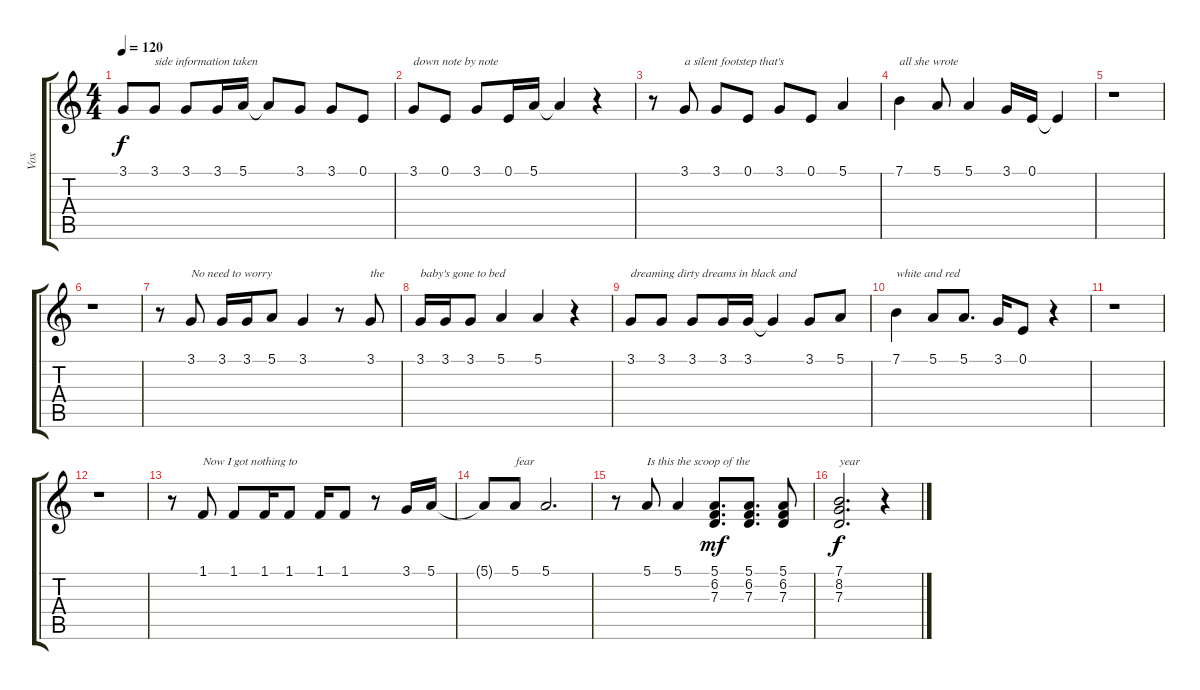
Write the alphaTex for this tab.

\track ("Vox" "Vox") {instrument violin}
\staff {score tabs}
\tuning (E4 B3 G3 D3 A2 E2) {hide}
\ts (4 4)
\tempo 120
\clef g2
\ks c
3.1{t}.8{dy f} 3.1.8{txt "side information taken"} 3.1.8 3.1.16 5.1.16 5.1{t}.8 3.1.8 3.1.8 0.1.8 |
3.1.8{txt "down note by note"} 0.1.8 3.1.8 0.1.16 5.1.16 5.1{t}.4 r.4 |
r.8 3.1.8{txt "a silent footstep that's"} 3.1.8 0.1.8 3.1.8 0.1.8 5.1.4 |
7.1.4{txt "all she wrote"} 5.1.8 5.1.4 3.1.16 0.1.16 0.1{t}.4 |
r.1 |
r.1 |
r.8 3.1.8{txt "No need to worry"} 3.1.16 3.1.16 5.1.8 3.1.4 r.8 3.1.8{txt "the"} |
3.1.16{txt "baby's gone to bed"} 3.1.16 3.1.8 5.1.4 5.1.4 r.4 |
3.1.8{txt "dreaming dirty dreams in black and"} 3.1.8 3.1.8 3.1.16 3.1.16 3.1{t}.4 3.1.8 5.1.8 |
7.1.4{txt "white and red"} 5.1.8 5.1.8{d} 3.1.16 0.1.8 r.4 |
r.1 |
r.1 |
r.8 1.1.8{txt "Now I got nothing to "} 1.1.8 1.1.16 1.1.8 1.1.16 1.1.8 r.8 3.1.16 5.1.16 |
5.1{t}.8 5.1.8{txt "fear"} 5.1.2{d} |
r.8 5.1.8{txt "Is this the scoop of the"} 5.1.4 (5.1 6.2 7.3).8{d dy mf} (5.1 6.2 7.3).8{d} (5.1 6.2 7.3).8 |
(7.1 8.2 7.3).2{d txt "year" dy f} r.4
